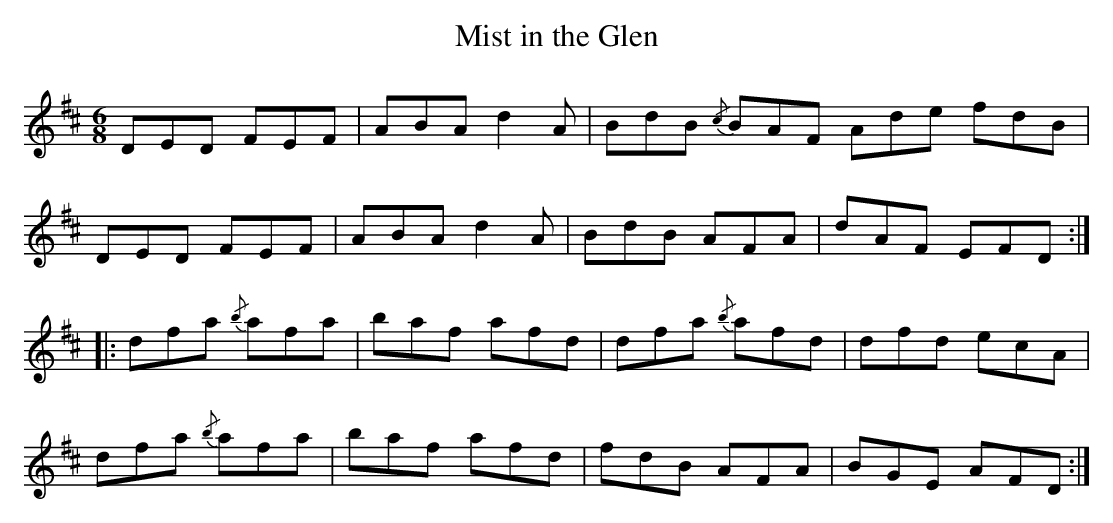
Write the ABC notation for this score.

X:1
U: ~ = !turn!
T:Mist in the Glen
M:6/8
L:1/8
K:D
DED FEF | ABA d2 A | BdB {/c}BAF Ade fdB |
DED FEF | ABA d2 A | BdB AFA | dAF EFD ::
dfa {/b}afa | baf afd | dfa {/b}afd | dfd ecA |
dfa {/b}afa | baf afd | fdB AFA | BGE AFD :|
